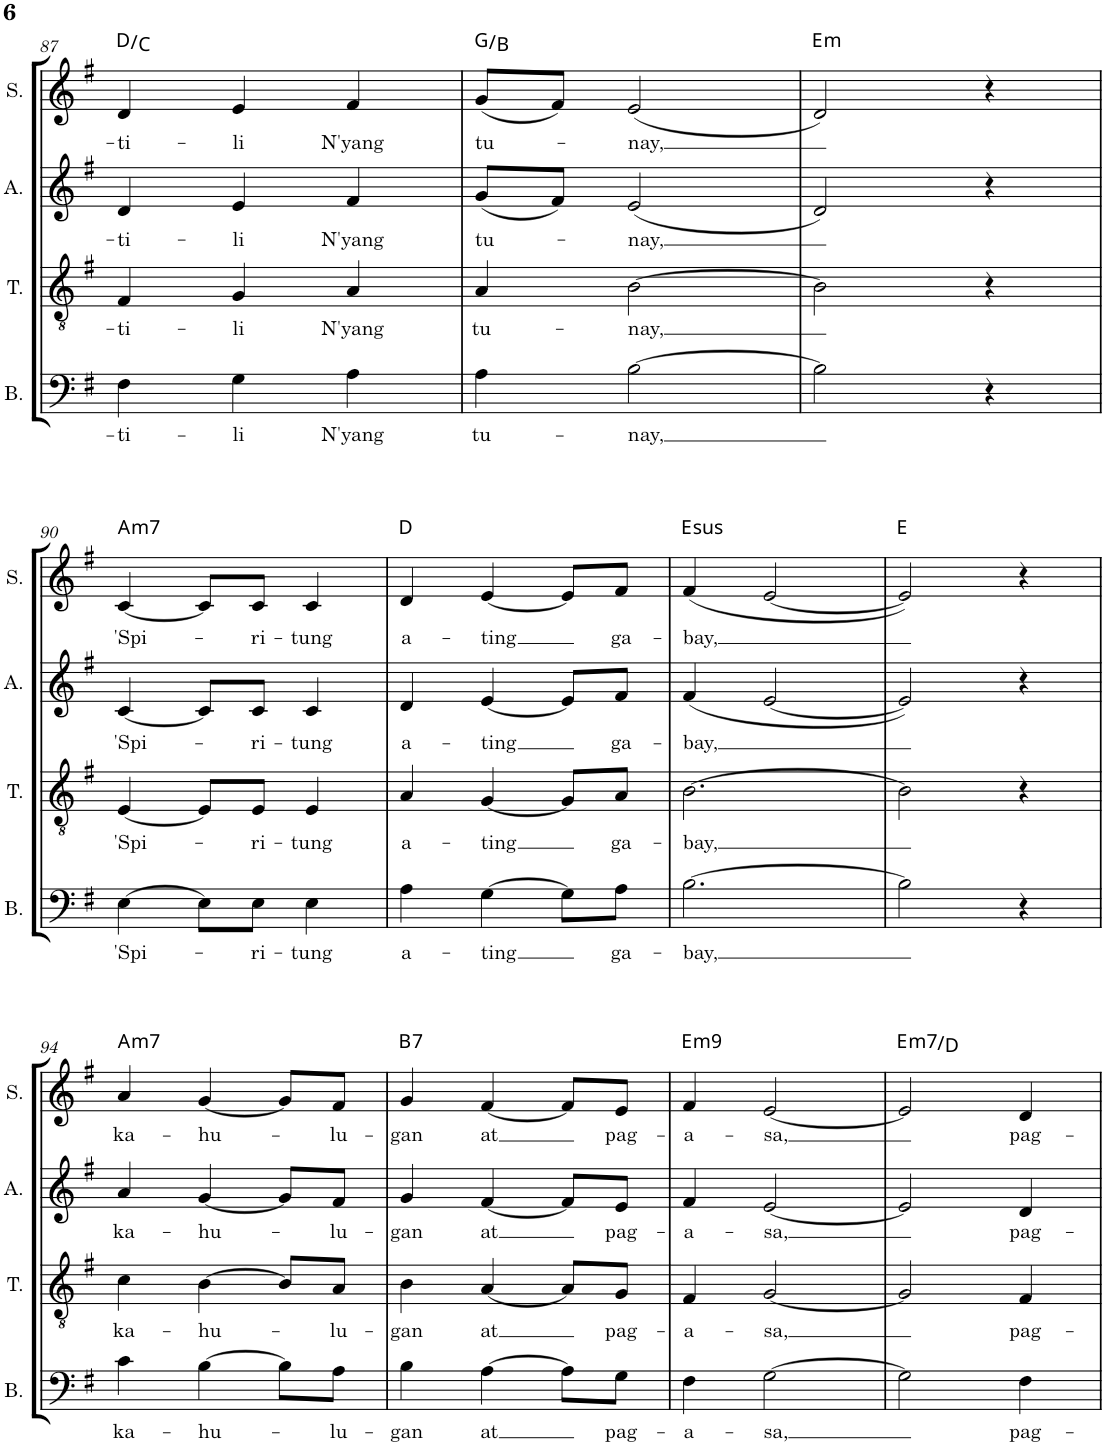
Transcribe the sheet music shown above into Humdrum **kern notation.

**kern	**text	**kern	**text	**kern	**text	**kern	**text	**harte	**kern
*part5	*part5	*part4	*part4	*part3	*part3	*part2	*part2	*part2	*part1
*staff5	*staff5	*staff4	*staff4	*staff3	*staff3	*staff2	*staff2	*	*staff1
*I"Bass	*	*I"Tenor	*	*I"Alto	*	*I"Soprano	*	*	*I"Descant
*I'B.	*	*I'T.	*	*I'A.	*	*I'S.	*	*	*I'D.
!!LO:PB:g=z
*clefF4	*	*clefGv2	*	*clefG2	*	*clefG2	*	*	*clefGv2
*k[f#]	*	*k[f#]	*	*k[f#]	*	*k[f#]	*	*	*k[f#]
*M3/4	*	*M3/4	*	*M3/4	*	*M3/4	*	*	*M3/4
=87	=87	=87	=87	=87	=87	=87	=87	=87	=87
!	!LO:LY:b	!	!LO:LY:b	!	!LO:LY:b	!	!LO:LY:b	!	!
4F#\	-ti-	4F#/	-ti-	4d/	-ti-	4d/	-ti-	D:maj/b7	2.r
!	!LO:LY:b	!	!LO:LY:b	!	!LO:LY:b	!	!LO:LY:b	!	!
4G\	-li	4G/	-li	4e/	-li	4e/	-li	.	.
!	!LO:LY:b	!	!LO:LY:b	!	!LO:LY:b	!	!LO:LY:b	!	!
4A\	N'yang	4A/	N'yang	4f#/	N'yang	4f#/	N'yang	.	.
=88	=88	=88	=88	=88	=88	=88	=88	=88	=88
!	!LO:LY:b	!	!LO:LY:b	!	!LO:LY:b	!	!LO:LY:b	!	!
4A\	tu-	4A/	tu-	(8g/L	tu-	(8g/L	tu-	G:maj/3	2.r
.	.	.	.	8f#/J)	.	8f#/J)	.	.	.
!	!LO:LY:b	!	!LO:LY:b	!	!LO:LY:b	!	!LO:LY:b	!	!
[2B\	-nay,	[2B\	-nay,	(2e/	-nay,	(2e/	-nay,	.	.
=89	=89	=89	=89	=89	=89	=89	=89	=89	=89
!	!	!	!	!	!	!	!	!LO:H:kt=m	!
2B\]	.	2B\]	.	2d/)	.	2d/)	.	E:min	2.r
4r	.	4r	.	4r	.	4r	.	.	.
!!LO:LB:g=z
=90	=90	=90	=90	=90	=90	=90	=90	=90	=90
!	!LO:LY:b	!	!LO:LY:b	!	!LO:LY:b	!	!LO:LY:b	!LO:H:kt=m7	!
[4E\	'Spi-	[4E/	'Spi-	[4c/	'Spi-	[4c/	'Spi-	A:min7	2.r
8E\L]	.	8E/L]	.	8c/L]	.	8c/L]	.	.	.
!	!LO:LY:b	!	!LO:LY:b	!	!LO:LY:b	!	!LO:LY:b	!	!
8E\J	-ri-	8E/J	-ri-	8c/J	-ri-	8c/J	-ri-	.	.
!	!LO:LY:b	!	!LO:LY:b	!	!LO:LY:b	!	!LO:LY:b	!	!
4E\	-tung	4E/	-tung	4c/	-tung	4c/	-tung	.	.
=91	=91	=91	=91	=91	=91	=91	=91	=91	=91
!	!LO:LY:b	!	!LO:LY:b	!	!LO:LY:b	!	!LO:LY:b	!	!
4A\	a-	4A/	a-	4d/	a-	4d/	a-	D:maj	2.r
!	!LO:LY:b	!	!LO:LY:b	!	!LO:LY:b	!	!LO:LY:b	!	!
[4G\	-ting	[4G/	-ting	[4e/	-ting	[4e/	-ting	.	.
8G\L]	.	8G/L]	.	8e/L]	.	8e/L]	.	.	.
!	!LO:LY:b	!	!LO:LY:b	!	!LO:LY:b	!	!LO:LY:b	!	!
8A\J	ga-	8A/J	ga-	8f#/J	ga-	8f#/J	ga-	.	.
=92	=92	=92	=92	=92	=92	=92	=92	=92	=92
!	!LO:LY:b	!	!LO:LY:b	!	!LO:LY:b	!	!LO:LY:b	!LO:H:kt=sus	!
[2.B\	-bay,	[2.B\	-bay,	(4f#/	-bay,	(4f#/	-bay,	E:sus4	2.r
.	.	.	.	[2e/	.	[2e/	.	.	.
=93	=93	=93	=93	=93	=93	=93	=93	=93	=93
2B\]	.	2B\]	.	2e/])	.	2e/])	.	E:maj	2.r
4r	.	4r	.	4r	.	4r	.	.	.
!!LO:LB:g=z
=94	=94	=94	=94	=94	=94	=94	=94	=94	=94
!	!LO:LY:b	!	!LO:LY:b	!	!LO:LY:b	!	!LO:LY:b	!LO:H:kt=m7	!
4c\	ka-	4c\	ka-	4a/	ka-	4a/	ka-	A:min7	2.r
!	!LO:LY:b	!	!LO:LY:b	!	!LO:LY:b	!	!LO:LY:b	!	!
[4B\	-hu-	[4B\	-hu-	[4g/	-hu-	[4g/	-hu-	.	.
8B\L]	.	8B/L]	.	8g/L]	.	8g/L]	.	.	.
!	!LO:LY:b	!	!LO:LY:b	!	!LO:LY:b	!	!LO:LY:b	!	!
8A\J	-lu-	8A/J	-lu-	8f#/J	-lu-	8f#/J	-lu-	.	.
=95	=95	=95	=95	=95	=95	=95	=95	=95	=95
!	!LO:LY:b	!	!LO:LY:b	!	!LO:LY:b	!	!LO:LY:b	!LO:H:kt=7	!
4B\	-gan	4B\	-gan	4g/	-gan	4g/	-gan	B:7	2.r
!	!LO:LY:b	!	!LO:LY:b	!	!LO:LY:b	!	!LO:LY:b	!	!
[4A\	at	[4A/	at	[4f#/	at	[4f#/	at	.	.
8A\L]	.	8A/L]	.	8f#/L]	.	8f#/L]	.	.	.
!	!LO:LY:b	!	!LO:LY:b	!	!LO:LY:b	!	!LO:LY:b	!	!
8G\J	pag-	8G/J	pag-	8e/J	pag-	8e/J	pag-	.	.
=96	=96	=96	=96	=96	=96	=96	=96	=96	=96
!	!LO:LY:b	!	!LO:LY:b	!	!LO:LY:b	!	!LO:LY:b	!LO:H:kt=m9	!
4F#\	-a-	4F#/	-a-	4f#/	-a-	4f#/	-a-	E:min9	2.r
!	!LO:LY:b	!	!LO:LY:b	!	!LO:LY:b	!	!LO:LY:b	!	!
[2G\	-sa,	[2G/	-sa,	[2e/	-sa,	[2e/	-sa,	.	.
=97	=97	=97	=97	=97	=97	=97	=97	=97	=97
!	!	!	!	!	!	!	!	!LO:H:kt=m7	!
2G\]	.	2G/]	.	2e/]	.	2e/]	.	E:min7/b7	2.r
!	!LO:LY:b	!	!LO:LY:b	!	!LO:LY:b	!	!LO:LY:b	!	!
4F#\	pag-	4F#/	pag-	4d/	pag-	4d/	pag-	.	.
=	=	=	=	=	=	=	=	=	=
*-	*-	*-	*-	*-	*-	*-	*-	*-	*-
